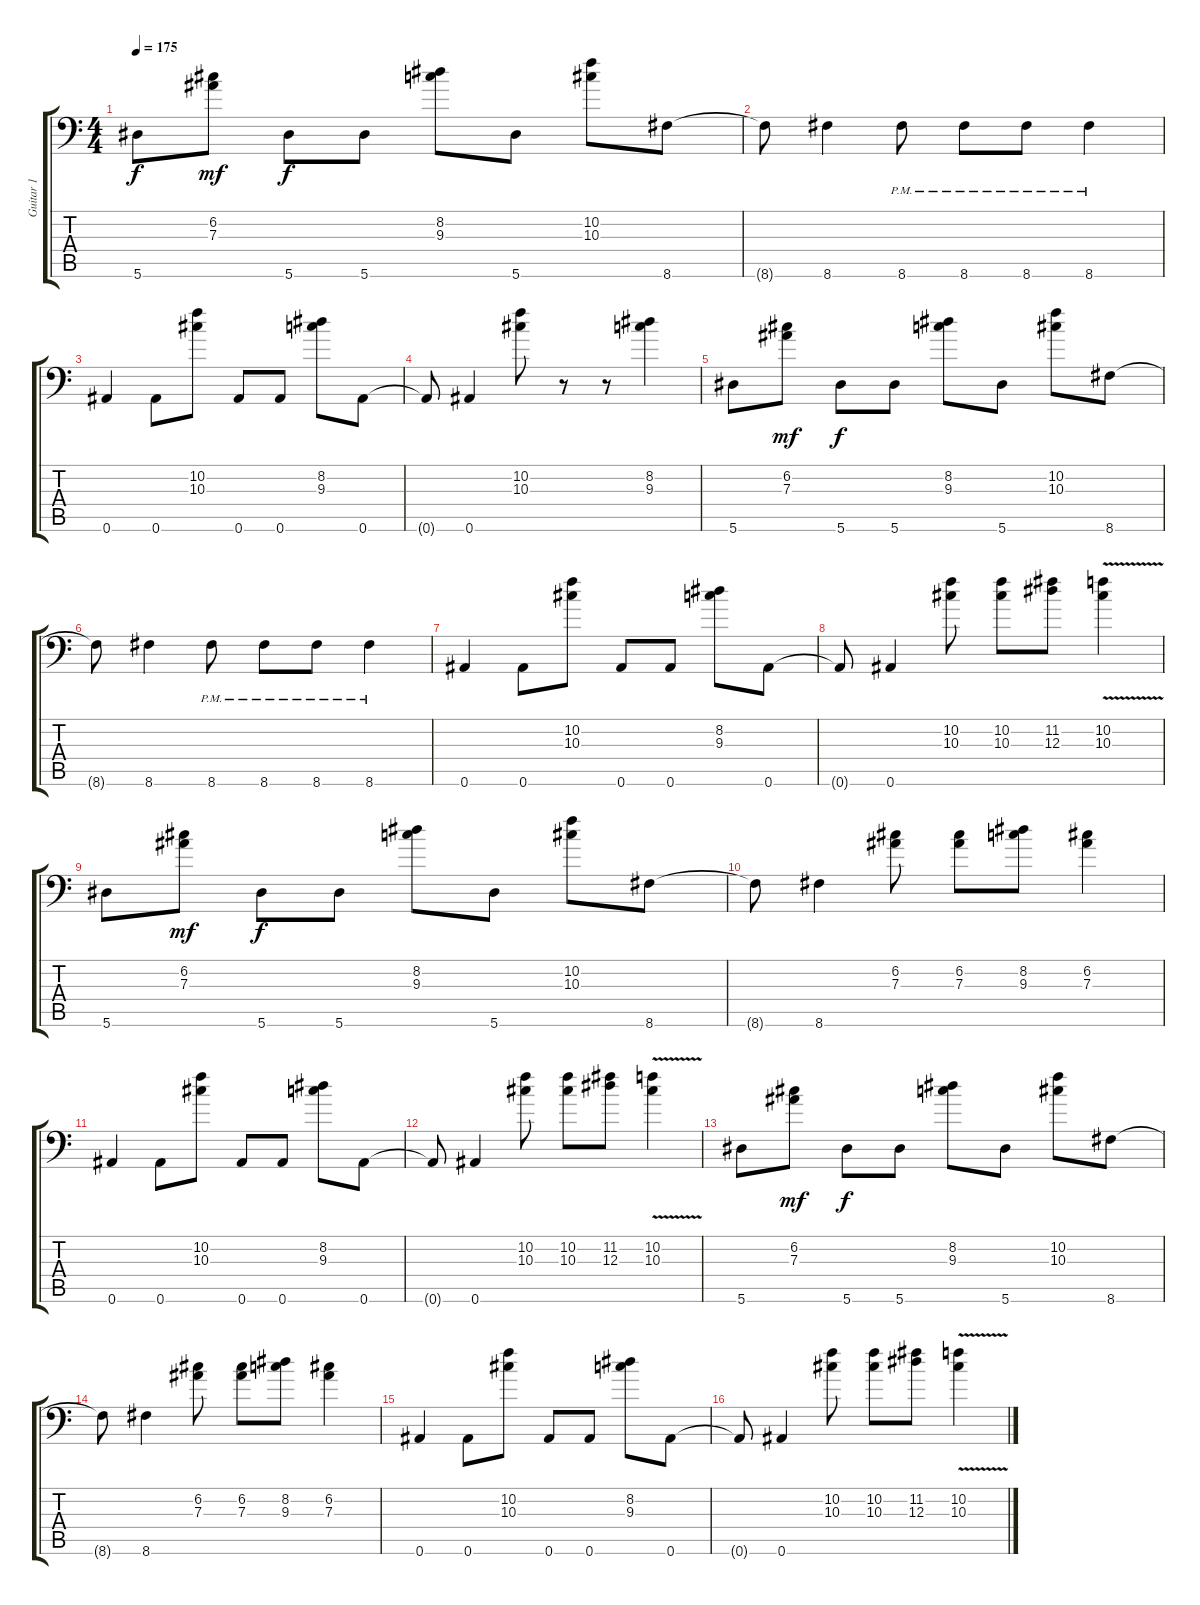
\track ("Guitar 1" "Guitar 1") {instrument distortionguitar}
\staff {score tabs}
\tuning (C4 G3 Eb3 Bb2 F2 Bb1) {hide}
\ts (4 4)
\tempo 175
\clef f4
\ks c
5.6.8{dy f} (6.2 7.3).8{dy mf} 5.6.8{dy f} 5.6.8 (8.2 9.3).8 5.6.8 (10.2 10.3).8 8.6.8 |
8.6{t}.8 8.6.4 8.6{pm}.8 8.6{pm}.8 8.6{pm}.8 8.6{pm}.4 |
0.6.4 0.6.8 (10.2 10.3).8 0.6.8 0.6.8 (8.2 9.3).8 0.6.8 |
0.6{t}.8 0.6.4 (10.2 10.3).8 r.8 r.8 (8.2 9.3).4 |
5.6.8 (6.2 7.3).8{dy mf} 5.6.8{dy f} 5.6.8 (8.2 9.3).8 5.6.8 (10.2 10.3).8 8.6.8 |
8.6{t}.8 8.6.4 8.6{pm}.8 8.6{pm}.8 8.6{pm}.8 8.6{pm}.4 |
0.6.4 0.6.8 (10.2 10.3).8 0.6.8 0.6.8 (8.2 9.3).8 0.6.8 |
0.6{t}.8 0.6.4 (10.2 10.3).8 (10.2 10.3).8 (11.2 12.3).8 (10.2 10.3{v}).4 |
5.6.8 (6.2 7.3).8{dy mf} 5.6.8{dy f} 5.6.8 (8.2 9.3).8 5.6.8 (10.2 10.3).8 8.6.8 |
8.6{t}.8 8.6.4 (6.2 7.3).8 (6.2 7.3).8 (8.2 9.3).8 (6.2 7.3).4 |
0.6.4 0.6.8 (10.2 10.3).8 0.6.8 0.6.8 (8.2 9.3).8 0.6.8 |
0.6{t}.8 0.6.4 (10.2 10.3).8 (10.2 10.3).8 (11.2 12.3).8 (10.2 10.3{v}).4 |
5.6.8 (6.2 7.3).8{dy mf} 5.6.8{dy f} 5.6.8 (8.2 9.3).8 5.6.8 (10.2 10.3).8 8.6.8 |
8.6{t}.8 8.6.4 (6.2 7.3).8 (6.2 7.3).8 (8.2 9.3).8 (6.2 7.3).4 |
0.6.4 0.6.8 (10.2 10.3).8 0.6.8 0.6.8 (8.2 9.3).8 0.6.8 |
0.6{t}.8 0.6.4 (10.2 10.3).8 (10.2 10.3).8 (11.2 12.3).8 (10.2 10.3{v}).4
